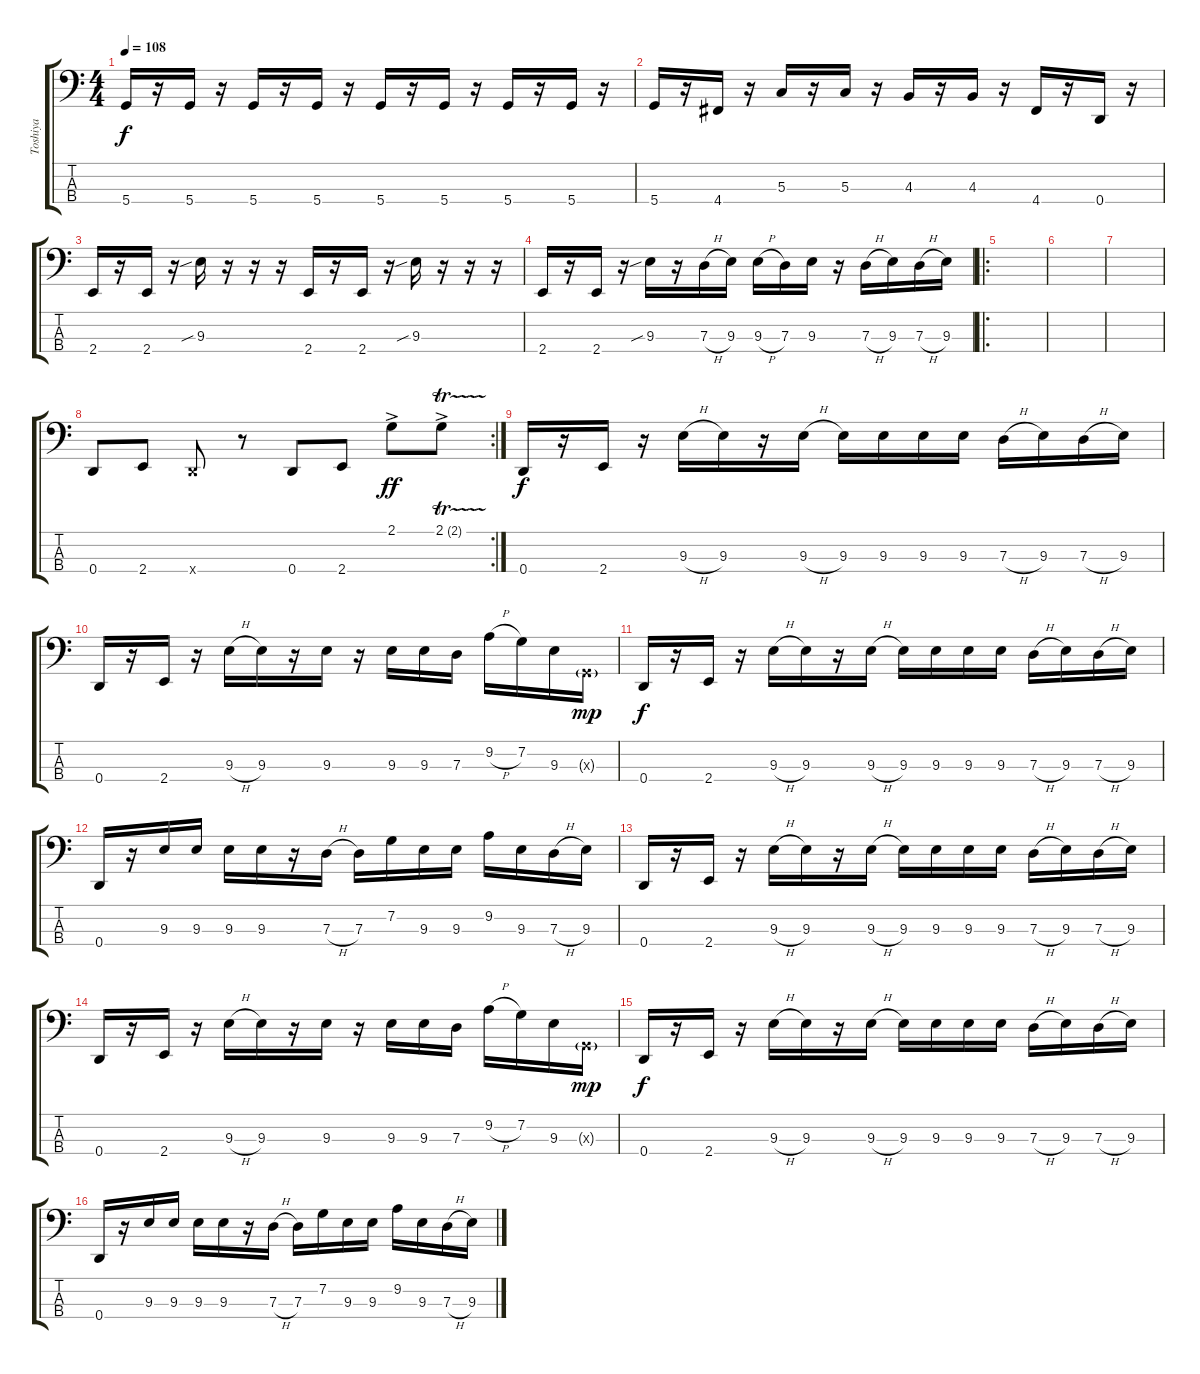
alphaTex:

\track ("Toshiya" "Toshiya") {instrument electricbasspick}
\staff {score tabs}
\tuning (F2 C2 G1 D1) {hide}
\ts (4 4)
\tempo 108
\clef f4
\ks c
5.4.16{dy f} r.16 5.4.16 r.16 5.4.16 r.16 5.4.16 r.16 5.4.16 r.16 5.4.16 r.16 5.4.16 r.16 5.4.16 r.16 |
5.4.16 r.16 4.4.16 r.16 5.3.16 r.16 5.3.16 r.16 4.3.16 r.16 4.3.16 r.16 4.4.16 r.16 0.4.16 r.16 |
2.4.16 r.16 2.4.16 r.16 9.3{sib}.16 r.16 r.16 r.16 2.4.16 r.16 2.4.16 r.16 9.3{sib}.16 r.16 r.16 r.16 |
2.4.16 r.16 2.4.16 r.16 9.3{sib}.16 r.16 7.3{h}.16 9.3.16 9.3{h}.16 7.3.16 9.3.16 r.16 7.3{h}.16 9.3.16 7.3{h}.16 9.3.16 |
\ro
|
|
|
\rc 2
0.4.8 2.4.8 0.4{x}.8 r.8 0.4.8 2.4.8 2.1{ac}.8{dy ff} 2.1{tr (2 16) ac}.8 |
0.4.16{dy f} r.16 2.4.16 r.16 9.3{h}.16 9.3.16 r.16 9.3{h}.16 9.3.16 9.3.16 9.3.16 9.3.16 7.3{h}.16 9.3.16 7.3{h}.16 9.3.16 |
0.4.16 r.16 2.4.16 r.16 9.3{h}.16 9.3.16 r.16 9.3.16 r.16 9.3.16 9.3.16 7.3.16 9.2{h}.16 7.2.16 9.3.16 0.3{g x}.16{dy mp} |
0.4.16{dy f} r.16 2.4.16 r.16 9.3{h}.16 9.3.16 r.16 9.3{h}.16 9.3.16 9.3.16 9.3.16 9.3.16 7.3{h}.16 9.3.16 7.3{h}.16 9.3.16 |
0.4.16 r.16 9.3.16 9.3.16 9.3.16 9.3.16 r.16 7.3{h}.16 7.3.16 7.2.16 9.3.16 9.3.16 9.2.16 9.3.16 7.3{h}.16 9.3.16 |
0.4.16 r.16 2.4.16 r.16 9.3{h}.16 9.3.16 r.16 9.3{h}.16 9.3.16 9.3.16 9.3.16 9.3.16 7.3{h}.16 9.3.16 7.3{h}.16 9.3.16 |
0.4.16 r.16 2.4.16 r.16 9.3{h}.16 9.3.16 r.16 9.3.16 r.16 9.3.16 9.3.16 7.3.16 9.2{h}.16 7.2.16 9.3.16 0.3{g x}.16{dy mp} |
0.4.16{dy f} r.16 2.4.16 r.16 9.3{h}.16 9.3.16 r.16 9.3{h}.16 9.3.16 9.3.16 9.3.16 9.3.16 7.3{h}.16 9.3.16 7.3{h}.16 9.3.16 |
0.4.16 r.16 9.3.16 9.3.16 9.3.16 9.3.16 r.16 7.3{h}.16 7.3.16 7.2.16 9.3.16 9.3.16 9.2.16 9.3.16 7.3{h}.16 9.3.16
